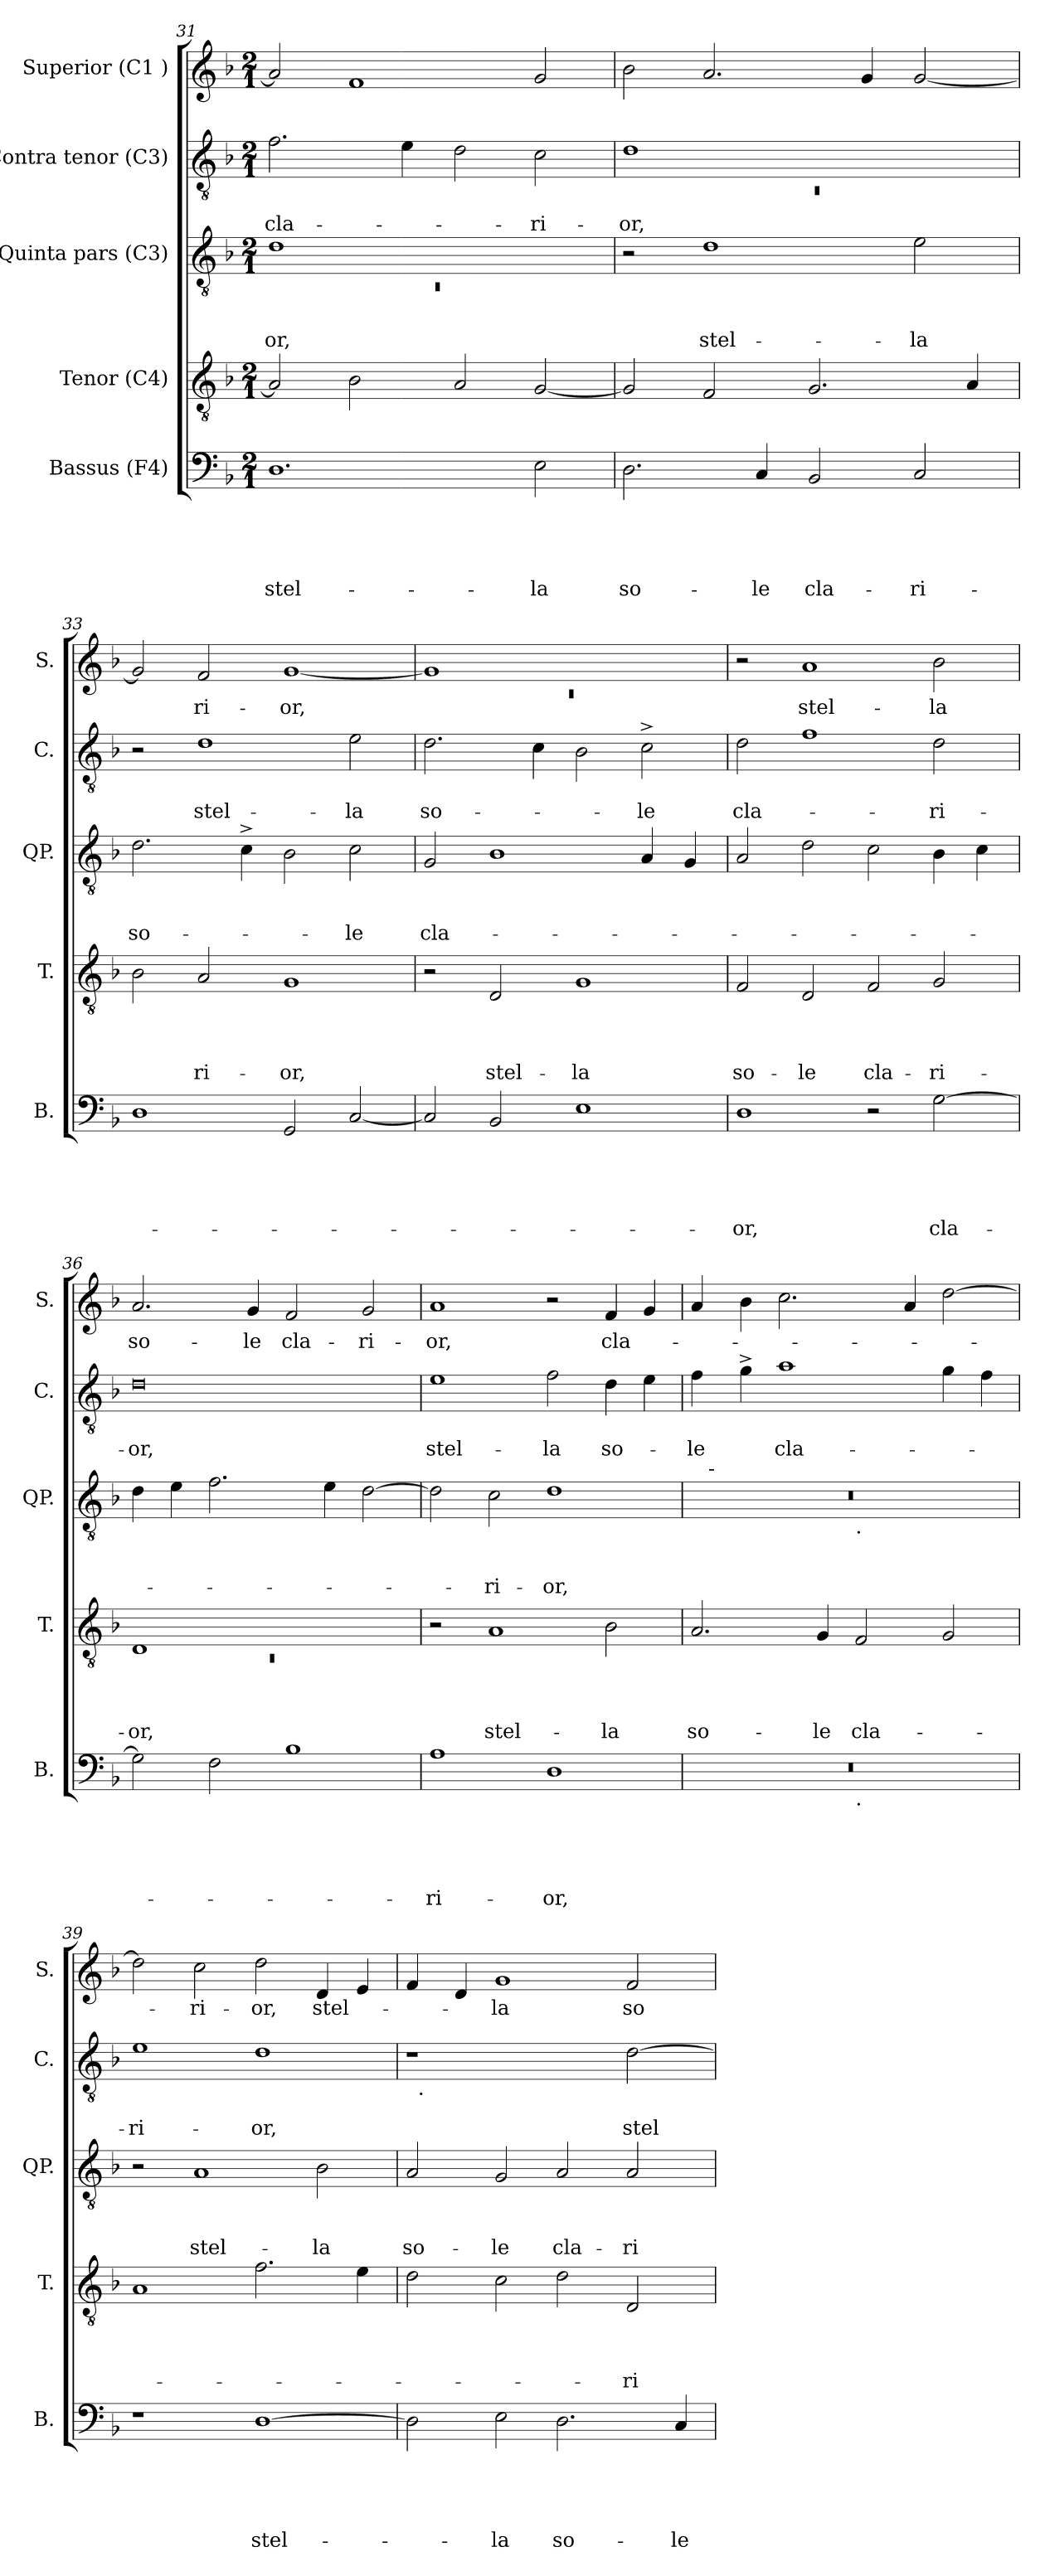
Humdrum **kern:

**kern	**text	**text	**text	**text	**text	**kern	**text	**text	**text	**text	**kern	**text	**text	**text	**kern	**text	**text	**kern	**text
*part5	*part5	*part5	*part5	*part5	*part5	*part4	*part4	*part4	*part4	*part4	*part3	*part3	*part3	*part3	*part2	*part2	*part2	*part1	*part1
*staff5	*staff5	*staff5	*staff5	*staff5	*staff5	*staff4	*staff4	*staff4	*staff4	*staff4	*staff3	*staff3	*staff3	*staff3	*staff2	*staff2	*staff2	*staff1	*staff1
*I"Bassus (F4)	*	*	*	*	*	*I"Tenor (C4)	*	*	*	*	*I"Quinta pars (C3)	*	*	*	*I"Contra tenor (C3)	*	*	*I"Superior (C1 )	*
*I'B.	*	*	*	*	*	*I'T.	*	*	*	*	*I'QP.	*	*	*	*I'C.	*	*	*I'S.	*
*clefF4	*	*	*	*	*	*clefGv2	*	*	*	*	*clefGv2	*	*	*	*clefGv2	*	*	*clefG2	*
*k[b-]	*	*	*	*	*	*k[b-]	*	*	*	*	*k[b-]	*	*	*	*k[b-]	*	*	*k[b-]	*
*F:	*	*	*	*	*	*F:	*	*	*	*	*F:	*	*	*	*F:	*	*	*F:	*
*M2/1	*	*	*	*	*	*M2/1	*	*	*	*	*M2/1	*	*	*	*M2/1	*	*	*M2/1	*
=31	=31	=31	=31	=31	=31	=31	=31	=31	=31	=31	=31	=31	=31	=31	=31	=31	=31	=31	=31
*	*	*	*	*	*	*	*	*	*	*	*^	*	*	*	*	*	*	*	*
!	!	!	!	!	!LO:LY:b	!	!	!	!	!	!	!LO:N:vis=1	!	!	!LO:LY:b	!	!	!LO:LY:b	!	!
1.D	.	.	.	.	stel-	2A/]	.	.	.	.	1d	0rC	.	.	-or,	2.f\	.	cla-	2a/]	.
.	.	.	.	.	.	2B-\	.	.	.	.	.	.	.	.	.	.	.	.	1f	.
.	.	.	.	.	.	.	.	.	.	.	.	.	.	.	.	4e\	.	.	.	.
.	.	.	.	.	.	2A/	.	.	.	.	1ryy	.	.	.	.	2d\	.	.	.	.
!	!	!	!	!	!LO:LY:b	!	!	!	!	!	!	!	!	!	!	!	!	!LO:LY:b	!	!
2E\	.	.	.	.	-la	[<2G/	.	.	.	.	.	.	.	.	.	2c\	.	-ri-	2g/	.
*	*	*	*	*	*	*	*	*	*	*	*v	*v	*	*	*	*	*	*	*	*
=32	=32	=32	=32	=32	=32	=32	=32	=32	=32	=32	=32	=32	=32	=32	=32	=32	=32	=32	=32
*	*	*	*	*	*	*	*	*	*	*	*	*	*	*	*^	*	*	*	*
!	!	!	!	!	!LO:LY:b	!	!	!	!	!	!	!	!	!	!	!LO:N:vis=1	!	!LO:LY:b	!	!
2.D\	.	.	.	.	so-	2G/]	.	.	.	.	2r	.	.	.	1d	0rC	.	-or,	2b-\	.
!	!	!	!	!	!	!	!	!	!	!	!	!	!	!LO:LY:b	!	!	!	!	!	!
.	.	.	.	.	.	2F/	.	.	.	.	1d	.	.	stel-	.	.	.	.	2.a/	.
!	!	!	!	!	!LO:LY:b	!	!	!	!	!	!	!	!	!	!	!	!	!	!	!
4C/	.	.	.	.	-le	.	.	.	.	.	.	.	.	.	.	.	.	.	.	.
!	!	!	!	!	!LO:LY:b	!	!	!	!	!	!	!	!	!	!	!	!	!	!	!
2BB-/	.	.	.	.	cla-	2.G/	.	.	.	.	.	.	.	.	1ryy	.	.	.	.	.
.	.	.	.	.	.	.	.	.	.	.	.	.	.	.	.	.	.	.	4g/	.
!	!	!	!	!	!LO:LY:b	!	!	!	!	!	!	!	!	!LO:LY:b	!	!	!	!	!	!
2C/	.	.	.	.	-ri-	.	.	.	.	.	2e\	.	.	-la	.	.	.	.	[<2g/	.
.	.	.	.	.	.	4A/	.	.	.	.	.	.	.	.	.	.	.	.	.	.
*	*	*	*	*	*	*	*	*	*	*	*	*	*	*	*v	*v	*	*	*	*
=33	=33	=33	=33	=33	=33	=33	=33	=33	=33	=33	=33	=33	=33	=33	=33	=33	=33	=33	=33
!	!	!	!	!	!	!	!	!	!	!	!	!	!	!LO:LY:b	!	!	!	!	!
1D	.	.	.	.	.	2B-\	.	.	.	.	2.d\	.	.	so-	2r	.	.	2g/]	.
!	!	!	!	!	!	!	!	!	!	!LO:LY:b	!	!	!	!	!	!	!LO:LY:b	!	!LO:LY:b
.	.	.	.	.	.	2A/	.	.	.	-ri-	.	.	.	.	1d	.	stel-	2f/	-ri-
.	.	.	.	.	.	.	.	.	.	.	4c^>\	.	.	.	.	.	.	.	.
!	!	!	!	!	!	!	!	!	!	!LO:LY:b	!	!	!	!	!	!	!	!	!LO:LY:b
2GG/	.	.	.	.	.	1G	.	.	.	-or,	2B-\	.	.	.	.	.	.	[<1g	-or,
!	!	!	!	!	!	!	!	!	!	!	!	!	!	!LO:LY:b	!	!	!LO:LY:b	!	!
[<2C/	.	.	.	.	.	.	.	.	.	.	2c\	.	.	-le	2e\	.	-la	.	.
!!LO:LB:g=z
=34	=34	=34	=34	=34	=34	=34	=34	=34	=34	=34	=34	=34	=34	=34	=34	=34	=34	=34	=34
*	*	*	*	*	*	*	*	*	*	*	*	*	*	*	*	*	*	*^	*
!	!	!	!	!	!	!	!	!	!	!	!	!	!	!LO:LY:b	!	!	!LO:LY:b	!	!LO:N:vis=1	!
2C/]	.	.	.	.	.	2r	.	.	.	.	2G/	.	.	cla-	2.d\	.	so-	1g]	0rc	.
!	!	!	!	!	!	!	!	!	!	!LO:LY:b	!	!	!	!	!	!	!	!	!	!
2BB-/	.	.	.	.	.	2D/	.	.	.	stel-	1B-	.	.	.	.	.	.	.	.	.
.	.	.	.	.	.	.	.	.	.	.	.	.	.	.	4c\	.	.	.	.	.
!	!	!	!	!	!	!	!	!	!	!LO:LY:b	!	!	!	!	!	!	!	!	!	!
1E	.	.	.	.	.	1G	.	.	.	-la	.	.	.	.	2B-\	.	.	1ryy	.	.
!	!	!	!	!	!	!	!	!	!	!	!	!	!	!	!	!	!LO:LY:b	!	!	!
.	.	.	.	.	.	.	.	.	.	.	4A/	.	.	.	2c^>\	.	-le	.	.	.
.	.	.	.	.	.	.	.	.	.	.	4G/	.	.	.	.	.	.	.	.	.
*	*	*	*	*	*	*	*	*	*	*	*	*	*	*	*	*	*	*v	*v	*
=35	=35	=35	=35	=35	=35	=35	=35	=35	=35	=35	=35	=35	=35	=35	=35	=35	=35	=35	=35
!	!	!	!	!	!LO:LY:b	!	!	!	!	!LO:LY:b	!	!	!	!	!	!	!LO:LY:b	!	!
1D	.	.	.	.	-or,	2F/	.	.	.	so-	2A/	.	.	.	2d\	.	cla-	2r	.
!	!	!	!	!	!	!	!	!	!	!LO:LY:b	!	!	!	!	!	!	!	!	!LO:LY:b
.	.	.	.	.	.	2D/	.	.	.	-le	2d\	.	.	.	1f	.	.	1a	stel-
!	!	!	!	!	!	!	!	!	!	!LO:LY:b	!	!	!	!	!	!	!	!	!
2r	.	.	.	.	.	2F/	.	.	.	cla-	2c\	.	.	.	.	.	.	.	.
!	!	!	!	!	!LO:LY:b	!	!	!	!	!LO:LY:b	!	!	!	!	!	!	!LO:LY:b	!	!LO:LY:b
[>2G\	.	.	.	.	cla-	2G/	.	.	.	-ri-	4B-\	.	.	.	2d\	.	-ri-	2b-\	-la
.	.	.	.	.	.	.	.	.	.	.	4c\	.	.	.	.	.	.	.	.
=36	=36	=36	=36	=36	=36	=36	=36	=36	=36	=36	=36	=36	=36	=36	=36	=36	=36	=36	=36
*	*	*	*	*	*	*^	*	*	*	*	*	*	*	*	*	*	*	*	*
!	!	!	!	!	!	!	!LO:N:vis=1	!	!	!	!LO:LY:b	!	!	!	!	!	!	!LO:LY:b	!	!LO:LY:b
2G\]	.	.	.	.	.	1D	0rC	.	.	.	-or,	4d\	.	.	.	0d	.	-or,	2.a/	so-
.	.	.	.	.	.	.	.	.	.	.	.	4e\	.	.	.	.	.	.	.	.
2F\	.	.	.	.	.	.	.	.	.	.	.	2.f\	.	.	.	.	.	.	.	.
!	!	!	!	!	!	!	!	!	!	!	!	!	!	!	!	!	!	!	!	!LO:LY:b
.	.	.	.	.	.	.	.	.	.	.	.	.	.	.	.	.	.	.	4g/	-le
!	!	!	!	!	!	!	!	!	!	!	!	!	!	!	!	!	!	!	!	!LO:LY:b
1B-	.	.	.	.	.	1ryy	.	.	.	.	.	.	.	.	.	.	.	.	2f/	cla-
.	.	.	.	.	.	.	.	.	.	.	.	4e\	.	.	.	.	.	.	.	.
!	!	!	!	!	!	!	!	!	!	!	!	!	!	!	!	!	!	!	!	!LO:LY:b
.	.	.	.	.	.	.	.	.	.	.	.	[>2d\	.	.	.	.	.	.	2g/	-ri-
*	*	*	*	*	*	*v	*v	*	*	*	*	*	*	*	*	*	*	*	*	*
=37	=37	=37	=37	=37	=37	=37	=37	=37	=37	=37	=37	=37	=37	=37	=37	=37	=37	=37	=37
!	!	!	!	!	!LO:LY:b	!	!	!	!	!	!	!	!	!	!	!	!LO:LY:b	!	!LO:LY:b
1A	.	.	.	.	-ri-	2r	.	.	.	.	2d\]	.	.	.	1e	.	stel-	1a	-or,
!	!	!	!	!	!	!	!	!	!	!LO:LY:b	!	!	!	!LO:LY:b	!	!	!	!	!
.	.	.	.	.	.	1A	.	.	.	stel-	2c\	.	.	-ri-	.	.	.	.	.
!	!	!	!	!	!LO:LY:b	!	!	!	!	!	!	!	!	!LO:LY:b	!	!	!LO:LY:b	!	!
1D	.	.	.	.	-or,	.	.	.	.	.	1d	.	.	-or,	2f\	.	-la	2r	.
!	!	!	!	!	!	!	!	!	!	!LO:LY:b	!	!	!	!	!	!	!LO:LY:b	!	!LO:LY:b
.	.	.	.	.	.	2B-\	.	.	.	-la	.	.	.	.	4d\	.	so-	4f/	cla-
.	.	.	.	.	.	.	.	.	.	.	.	.	.	.	4e\	.	.	4g/	.
!!LO:PB:g=z
=38	=38	=38	=38	=38	=38	=38	=38	=38	=38	=38	=38	=38	=38	=38	=38	=38	=38	=38	=38
!	!	!	!	!	!	!	!	!	!	!LO:LY:b	!	!	!	!	!	!	!LO:LY:b	!	!
*^	*	*	*	*	*	*	*	*	*	*	*^	*	*	*	*	*	*	*	*
*	*	*	*	*	*	*	*	*	*	*	*	*	*^	*	*	*	*	*	*	*	*
0r	1ryy	.	.	.	.	.	2.A/	.	.	.	so-	0r	16ryy	1ryy	.	.	.	4f\	.	-le	4a/	.
!	!	!	!	!	!	!	!	!	!	!	!	!	!LO:TX:a:t=-	!	!	!	!	!	!	!	!	!
.	.	.	.	.	.	.	.	.	.	.	.	.	1ryy	.	.	.	.	.	.	.	.	.
.	.	.	.	.	.	.	.	.	.	.	.	.	.	.	.	.	.	4g^>\	.	.	4b-\	.
!	!	!	!	!	!	!	!	!	!	!	!	!	!	!	!	!	!	!	!	!LO:LY:b	!	!
.	.	.	.	.	.	.	.	.	.	.	.	.	.	.	.	.	.	1a	.	cla-	2.cc\	.
!	!	!	!	!	!	!	!	!	!	!	!LO:LY:b	!	!	!	!	!	!	!	!	!	!	!
.	.	.	.	.	.	.	4G/	.	.	.	-le	.	.	.	.	.	.	.	.	.	.	.
!	!	!	!	!	!	!	!	!	!	!	!	!	!	!LO:TX:b:t=.	!	!	!	!	!	!	!	!
!	!LO:TX:b:t=.	!	!	!	!	!	!	!	!	!	!	!	!	!	!	!	!	!	!	!	!	!
!	!	!	!	!	!	!	!	!	!	!	!LO:LY:b	!	!	!	!	!	!	!	!	!	!	!
.	1ryy	.	.	.	.	.	2F/	.	.	.	cla-	.	.	1ryy	.	.	.	.	.	.	.	.
.	.	.	.	.	.	.	.	.	.	.	.	.	2...ryy	.	.	.	.	.	.	.	.	.
.	.	.	.	.	.	.	.	.	.	.	.	.	.	.	.	.	.	.	.	.	4a/	.
.	.	.	.	.	.	.	2G/	.	.	.	.	.	.	.	.	.	.	4g\	.	.	[>2dd\	.
.	.	.	.	.	.	.	.	.	.	.	.	.	.	.	.	.	.	4f\	.	.	.	.
=39	=39	=39	=39	=39	=39	=39	=39	=39	=39	=39	=39	=39	=39	=39	=39	=39	=39	=39	=39	=39	=39	=39
!	!	!	!	!	!	!	!	!	!	!	!	!	!	!	!	!	!	!	!	!LO:LY:b	!	!
*v	*v	*	*	*	*	*	*	*	*	*	*	*v	*v	*v	*	*	*	*	*	*	*	*
1r	.	.	.	.	.	1A	.	.	.	.	2r	.	.	.	1e	.	-ri-	2dd\]	.
!	!	!	!	!	!	!	!	!	!	!	!	!	!	!LO:LY:b	!	!	!	!	!LO:LY:b
.	.	.	.	.	.	.	.	.	.	.	1A	.	.	stel-	.	.	.	2cc\	-ri-
!	!	!	!	!	!LO:LY:b	!	!	!	!	!	!	!	!	!	!	!	!LO:LY:b	!	!LO:LY:b
[>1D	.	.	.	.	stel-	2.f\	.	.	.	.	.	.	.	.	1d	.	-or,	2dd\	-or,
!	!	!	!	!	!	!	!	!	!	!	!	!	!	!LO:LY:b	!	!	!	!	!LO:LY:b
.	.	.	.	.	.	.	.	.	.	.	2B-\	.	.	-la	.	.	.	4d/	stel-
.	.	.	.	.	.	4e\	.	.	.	.	.	.	.	.	.	.	.	4e/	.
=40	=40	=40	=40	=40	=40	=40	=40	=40	=40	=40	=40	=40	=40	=40	=40	=40	=40	=40	=40
!	!	!	!	!	!	!	!	!	!	!	!	!	!	!LO:LY:b	!	!	!	!	!
*	*	*	*	*	*	*	*	*	*	*	*	*	*	*	*^	*	*	*	*
2D\]	.	.	.	.	.	2d\	.	.	.	.	2A/	.	.	so-	1r	32ryy	.	.	4f/	.
!	!	!	!	!	!	!	!	!	!	!	!	!	!	!	!	!LO:TX:b:t=.	!	!	!	!
.	.	.	.	.	.	.	.	.	.	.	.	.	.	.	.	1ryy	.	.	.	.
.	.	.	.	.	.	.	.	.	.	.	.	.	.	.	.	.	.	.	4d/	.
!	!	!	!	!	!LO:LY:b	!	!	!	!	!	!	!	!	!LO:LY:b	!	!	!	!	!	!LO:LY:b
2E\	.	.	.	.	-la	2c\	.	.	.	.	2G/	.	.	-le	.	.	.	.	1g	-la
!	!	!	!	!	!LO:LY:b	!	!	!	!	!	!	!	!	!LO:LY:b	!	!	!	!	!	!
2.D\	.	.	.	.	so-	2d\	.	.	.	.	2A/	.	.	cla-	2ryy	.	.	.	.	.
.	.	.	.	.	.	.	.	.	.	.	.	.	.	.	.	2ryy	.	.	.	.
!	!	!	!	!	!	!	!	!	!	!LO:LY:b	!	!	!	!LO:LY:b	!	!	!	!LO:LY:b	!	!LO:LY:b
.	.	.	.	.	.	2D/	.	.	.	-ri-	2A/	.	.	-ri-	[>2d\	.	.	stel-	2f/	so-
.	.	.	.	.	.	.	.	.	.	.	.	.	.	.	.	4...ryy	.	.	.	.
!	!	!	!	!	!LO:LY:b	!	!	!	!	!	!	!	!	!	!	!	!	!	!	!
4C/	.	.	.	.	-le	.	.	.	.	.	.	.	.	.	.	.	.	.	.	.
*	*	*	*	*	*	*	*	*	*	*	*	*	*	*	*v	*v	*	*	*	*
=	=	=	=	=	=	=	=	=	=	=	=	=	=	=	=	=	=	=	=
*-	*-	*-	*-	*-	*-	*-	*-	*-	*-	*-	*-	*-	*-	*-	*-	*-	*-	*-	*-
